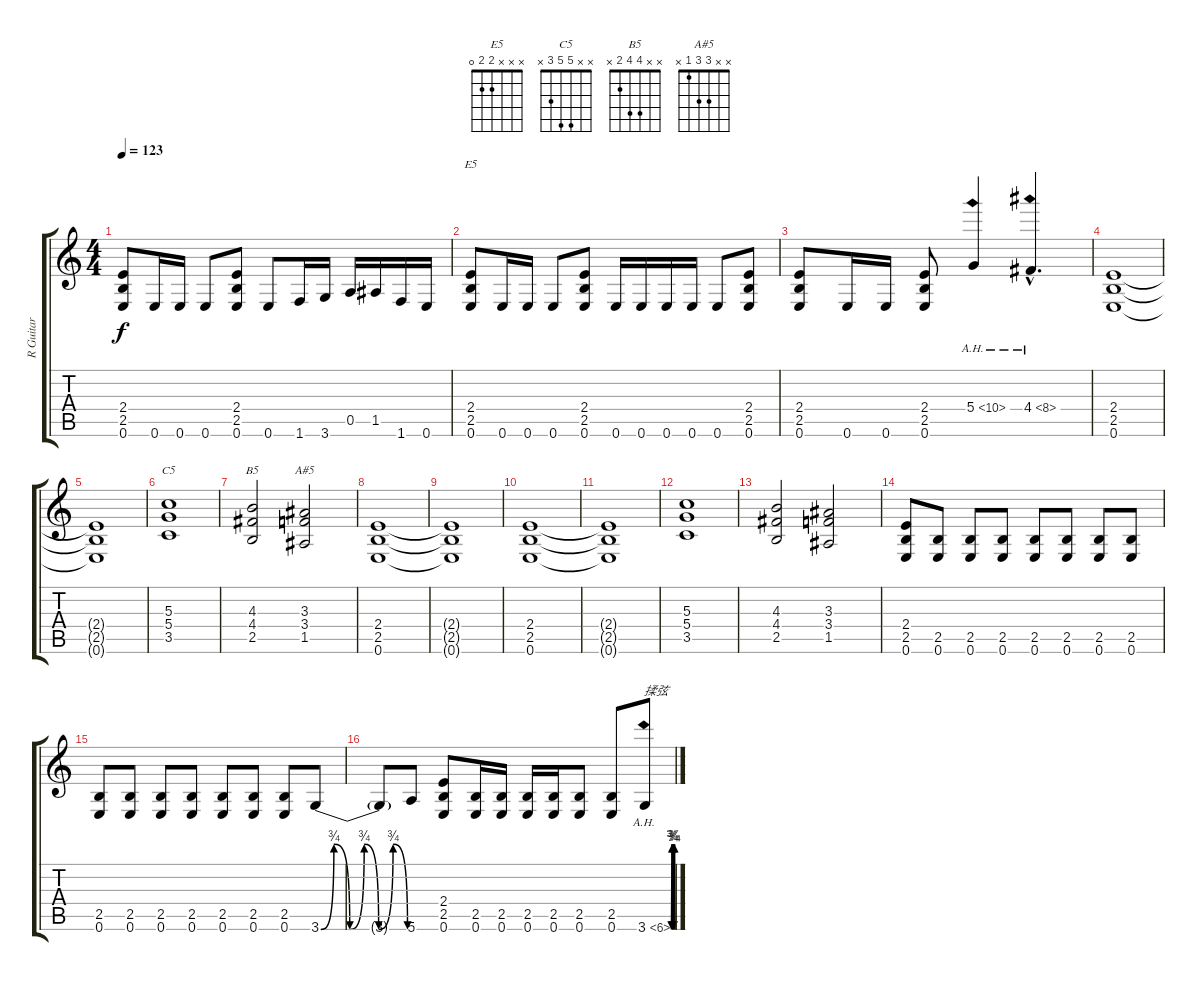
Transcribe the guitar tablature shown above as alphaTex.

\track ("R Guitar" "R Guitar") {instrument distortionguitar}
\staff {score tabs}
\tuning (E4 B3 G3 D3 A2 E2) {hide}
\chord ("E5" x x x 2 2 0)
\chord ("C5" x x 5 5 3 x)
\chord ("B5" x x 4 4 2 x)
\chord ("A#5" x x 3 3 1 x)
\ts (4 4)
\tempo 123
\clef g2
\ks c
(2.4 2.5 0.6).8{dy f} 0.6.16 0.6.16 0.6.8 (2.4 2.5 0.6).8 0.6.8 1.6.16 3.6.16 0.5.16 1.5.16 1.6.16 0.6.16 |
(2.4 2.5 0.6).8{ch "E5"} 0.6.16 0.6.16 0.6.8 (2.4 2.5 0.6).8 0.6.16 0.6.16 0.6.16 0.6.16 0.6.8 (2.4 2.5 0.6).8 |
(2.4 2.5 0.6).8 0.6.16 0.6.16 (2.4 2.5 0.6).8 5.4{ah 5}.4 4.4{ah 4 hac}.4{d} |
(2.4 2.5 0.6).1 |
(2.4{t} 2.5{t} 0.6{t}).1 |
(5.3 5.4 3.5).1{ch "C5"} |
(4.3 4.4 2.5).2{ch "B5"} (3.3 3.4 1.5).2{ch "A#5"} |
(2.4 2.5 0.6).1 |
(2.4{t} 2.5{t} 0.6{t}).1 |
(2.4 2.5 0.6).1 |
(2.4{t} 2.5{t} 0.6{t}).1 |
(5.3 5.4 3.5).1 |
(4.3 4.4 2.5).2 (3.3 3.4 1.5).2 |
(2.4 2.5 0.6).8 (2.5 0.6).8 (2.5 0.6).8 (2.5 0.6).8 (2.5 0.6).8 (2.5 0.6).8 (2.5 0.6).8 (2.5 0.6).8 |
(2.5 0.6).8 (2.5 0.6).8 (2.5 0.6).8 (2.5 0.6).8 (2.5 0.6).8 (2.5 0.6).8 (2.5 0.6).8 3.6{be (custom 0 0 9 3 20 0 30 3 40 0 50 3 60 0)}.8 |
3.6{t}.8 5.6.8 (2.4 2.5 0.6).8 (2.5 0.6).16 (2.5 0.6).16 (2.5 0.6).16 (2.5 0.6).16 (2.5 0.6).8 (2.5 0.6).8 3.6{be (custom 0 0 10 3 20 0 30 3 40 0 50 3 60 0) ah 3}.8{txt "揉弦"}
